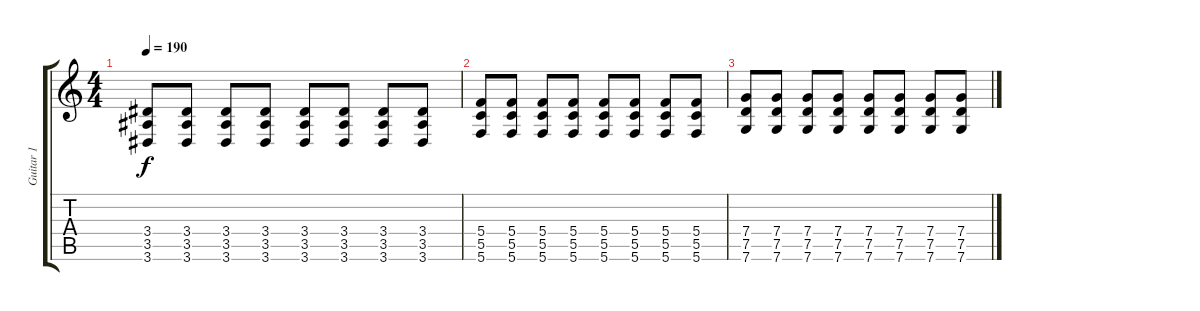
\track ("Guitar 1" "Guitar 1") {instrument distortionguitar}
\staff {score tabs}
\tuning (D4 A3 F3 C3 G2 C2) {hide}
\ts (4 4)
\tempo 190
\clef g2
\ks c
(3.4 3.5 3.6).8{dy f} (3.4 3.5 3.6).8 (3.4 3.5 3.6).8 (3.4 3.5 3.6).8 (3.4 3.5 3.6).8 (3.4 3.5 3.6).8 (3.4 3.5 3.6).8 (3.4 3.5 3.6).8 |
(5.4 5.5 5.6).8 (5.4 5.5 5.6).8 (5.4 5.5 5.6).8 (5.4 5.5 5.6).8 (5.4 5.5 5.6).8 (5.4 5.5 5.6).8 (5.4 5.5 5.6).8 (5.4 5.5 5.6).8 |
(7.4 7.5 7.6).8 (7.4 7.5 7.6).8 (7.4 7.5 7.6).8 (7.4 7.5 7.6).8 (7.4 7.5 7.6).8 (7.4 7.5 7.6).8 (7.4 7.5 7.6).8 (7.4 7.5 7.6).8
